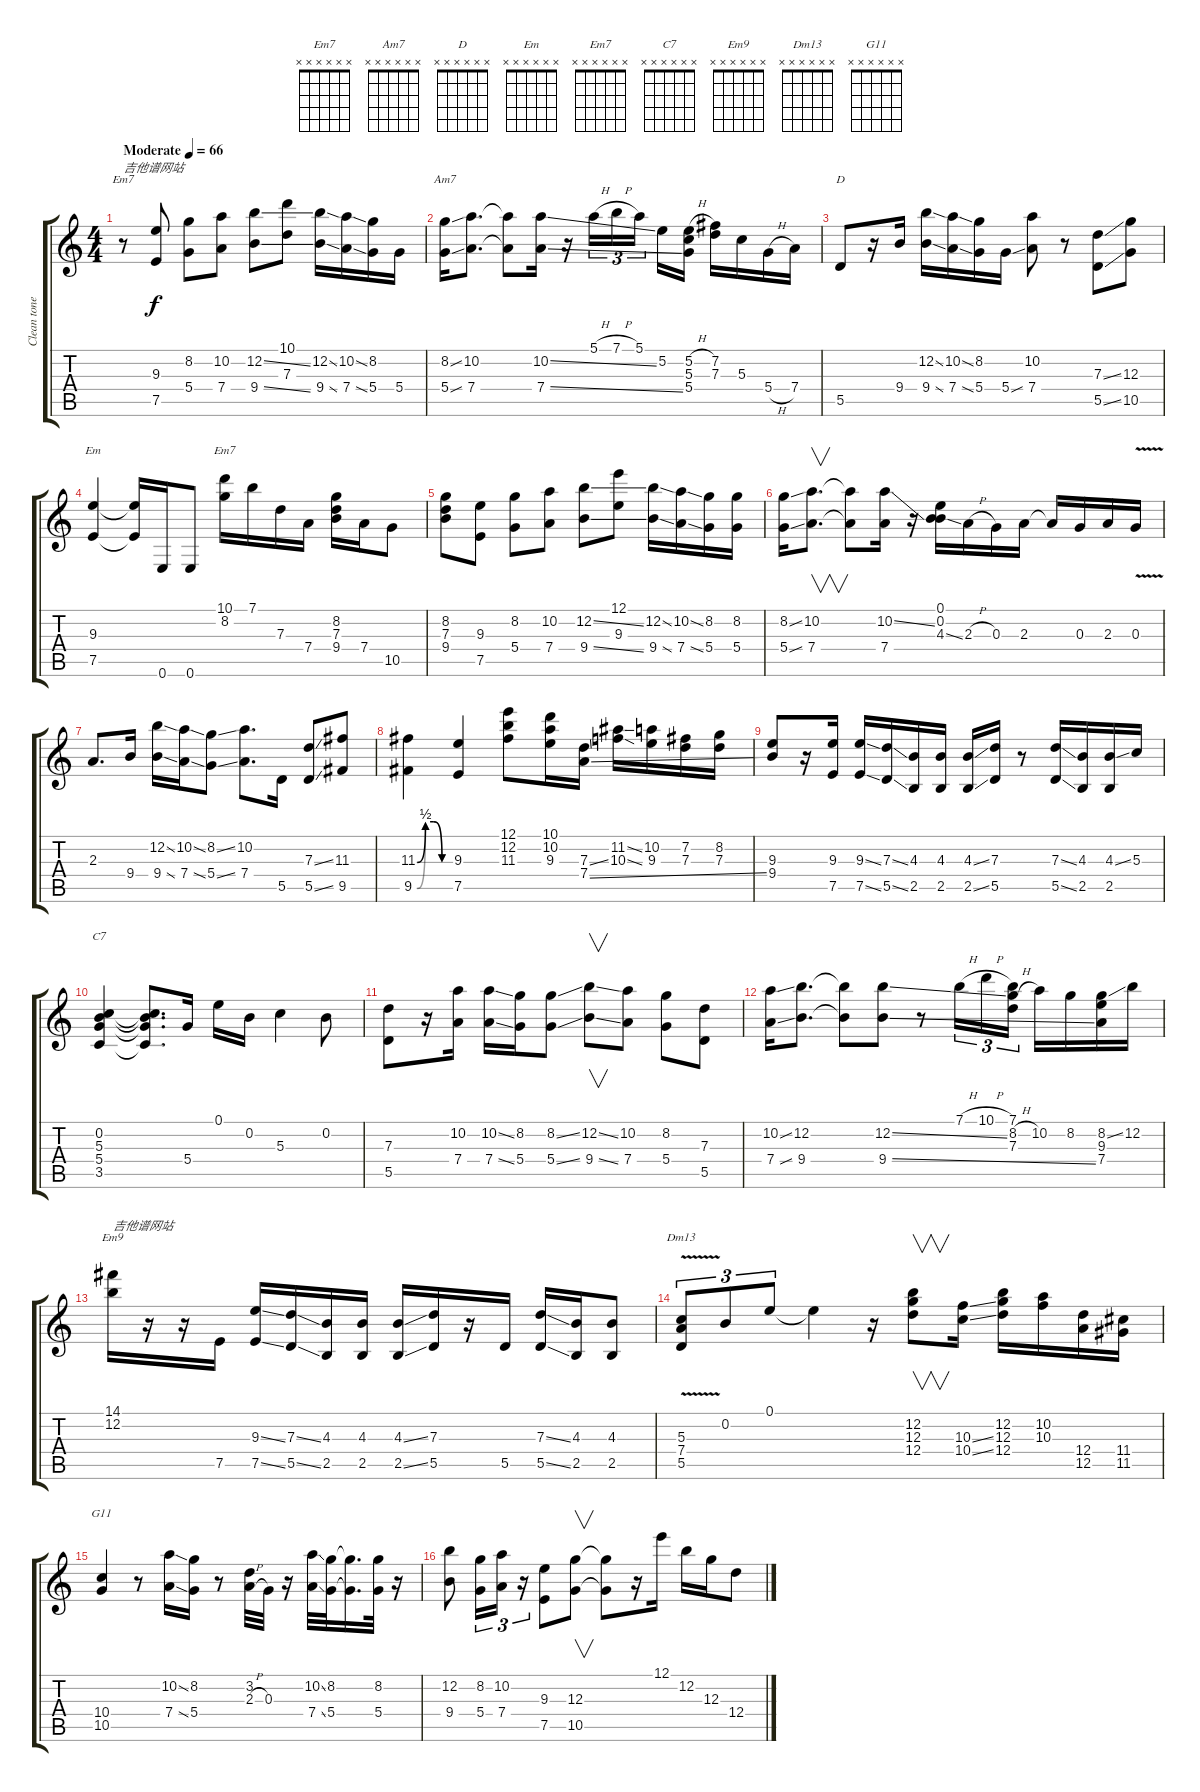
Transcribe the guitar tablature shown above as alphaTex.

\track ("Clean tone" "Clean tone") {instrument electricguitarclean}
\staff {score tabs}
\tuning (E4 B3 G3 D3 A2 E2) {hide}
\chord ("Em7 " x x x x x x)
\chord ("Am7" x x x x x x)
\chord ("D" x x x x x x)
\chord ("Em" x x x x x x)
\chord ("Em7" x x x x x x)
\chord ("C7" x x x x x x)
\chord ("Em9" x x x x x x)
\chord ("Dm13" x x x x x x)
\chord ("G11" x x x x x x)
\ts (4 4)
\tempo (66 "Moderate")
\clef g2
\ks c
r.8{ch "Em7 " txt "吉他谱网站" dy f instrument electricguitarclean} (9.3 7.5).8 (8.2 5.4).8 (10.2 7.4).8 (12.2{ss} 9.4{ss}).8 (10.1 7.3).8 (12.2{ss} 9.4{ss}).16 (10.2{ss} 7.4{ss}).16 (8.2 5.4).16 5.4.16 |
(8.2{ss} 5.4{ss}).16{ch "Am7"} (10.2 7.4).8{d} (10.2{t} 7.4{t}).8 (10.2{ss} 7.4{ss}).16 r.16 5.1{h}.16{tu (3 2)} 7.1{h}.16{tu (3 2)} 5.1.16{tu (3 2) beam splitsecondary} 5.2.16 (5.2{h} 5.3 5.4).16 (7.2 7.3).16 5.3.16 5.4{h}.16 7.4.16 |
5.5.8{ch "D"} r.16 9.4.16 (12.2{ss} 9.4{ss}).16 (10.2{ss} 7.4{ss}).16 (8.2 5.4).16 5.4{ss}.16 (10.2 7.4).8 r.8 (7.3{ss} 5.5{ss}).8 (12.3 10.5).8 |
(9.3 7.5).4{ch "Em"} (9.3{t} 7.5{t}).16 0.6.16 0.6.8 (10.1 8.2).16{ch "Em7"} 7.1.16 7.3.16 7.4.16 (8.2 7.3 9.4).16 7.4.16 10.5.8 |
(8.2 7.3 9.4).8 (9.3 7.5).8 (8.2 5.4).8 (10.2 7.4).8 (12.2{ss} 9.4{ss}).8 (12.1 9.3).8 (12.2{ss} 9.4{ss}).16 (10.2{ss} 7.4{ss}).16 (8.2 5.4).16 (8.2 5.4).16 |
(8.2{ss} 5.4{ss}).16 (10.2 7.4).8{v d} (10.2{t} 7.4{t}).8 (10.2{ss} 7.4).16 r.16 (0.1 0.2 4.3{ss}).16 2.3{h}.16 0.3.16 2.3.16 2.3{t}.16 0.3.16 2.3.16 0.3{v}.16 |
2.3.8{d} 9.4.16 (12.2{ss} 9.4{ss}).16 (10.2{ss} 7.4{ss}).16 (8.2{ss} 5.4{ss}).8 (10.2 7.4).8{d} 5.5.16 (7.3{ss} 5.5{ss}).8 (11.3 9.5).8 |
(11.3{be (custom 0 0 15 2 30 2 45 0 60 0)} 9.5{be (custom 0 0 15 2 30 2 45 0 60 0)}).4 (9.3 7.5).4 (12.1 12.2 11.3).8 (10.1 10.2 9.3).16 (7.3{ss} 7.4{ss}).16 (11.2{ss} 10.3{ss}).16 (10.2 9.3).16 (7.2 7.3).16 (8.2 7.3).16 |
(9.3 9.4).8 r.16 (9.3 7.5).16 (9.3{ss} 7.5{ss}).16 (7.3{ss} 5.5{ss}).16 (4.3 2.5).16 (4.3 2.5).16 (4.3{ss} 2.5{ss}).16 (7.3 5.5).16 r.8 (7.3{ss} 5.5{ss}).16 (4.3 2.5).16 (4.3{ss} 2.5).16 5.3.16 |
(0.2 5.3 5.4 3.5).4{ch "C7"} (0.2{t} 5.3{t} 5.4{t} 3.5{t}).8{d} 5.4.16 0.1.16 0.2.16 5.3.4 0.2.8 |
(7.3 5.5).8 r.16 (10.2 7.4).16 (10.2{ss} 7.4{ss}).16 (8.2 5.4).16 (8.2{ss} 5.4{ss}).8 (12.2{ss} 9.4{ss}).8{v} (10.2 7.4).8 (8.2 5.4).8 (7.3 5.5).8 |
(10.2{ss} 7.4{ss}).16 (12.2 9.4).8{d} (12.2{t} 9.4{t}).8 (12.2{ss} 9.4{ss}).8 r.8 7.1{h}.16{tu (3 2)} 10.1{h}.16{tu (3 2)} (7.1 8.2{h} 7.3).16{tu (3 2)} 10.2.16 8.2.16 (8.2{ss} 9.3 7.4).16 12.2.16 |
(14.1 12.2).16{ch "Em9" txt "吉他谱网站"} r.16 r.16 7.5.16 (9.3{ss} 7.5{ss}).16 (7.3{ss} 5.5{ss}).16 (4.3 2.5).16 (4.3 2.5).16 (4.3{ss} 2.5{ss}).16 (7.3 5.5).16 r.16 5.5.16 (7.3{ss} 5.5{ss}).16 (4.3 2.5).16 (4.3 2.5).8 |
(5.3{v} 7.4{v} 5.5{v}).8{tu (3 2) ch "Dm13"} 0.2.8{tu (3 2)} 0.1.8{tu (3 2)} 0.1{t}.4 r.16 (12.2 12.3 12.4).8{v} (10.3{ss} 10.4{ss}).16 (12.2 12.3 12.4).16 (10.2 10.3).16 (12.4 12.5).16 (11.4 11.5).16 |
(10.4 10.5).4{ch "G11"} r.8 (10.2{ss} 7.4{ss}).16 (8.2 5.4).16 r.8 (3.2 2.3{h}).32 0.3.32 r.16 (10.2{ss} 7.4{ss}).32 (8.2 5.4).32 (8.2{t} 5.4{t}).16{d} (8.2 5.4).32 r.16 |
(12.2 9.4).8 (8.2 5.4).16{tu (3 2)} (10.2 7.4).16{tu (3 2)} r.16{tu (3 2)} (9.3 7.5).8 (12.3 10.5).8{v} (12.3{t} 10.5{t}).8 r.16 12.1.16 12.2.16 12.3.16 12.4.8
